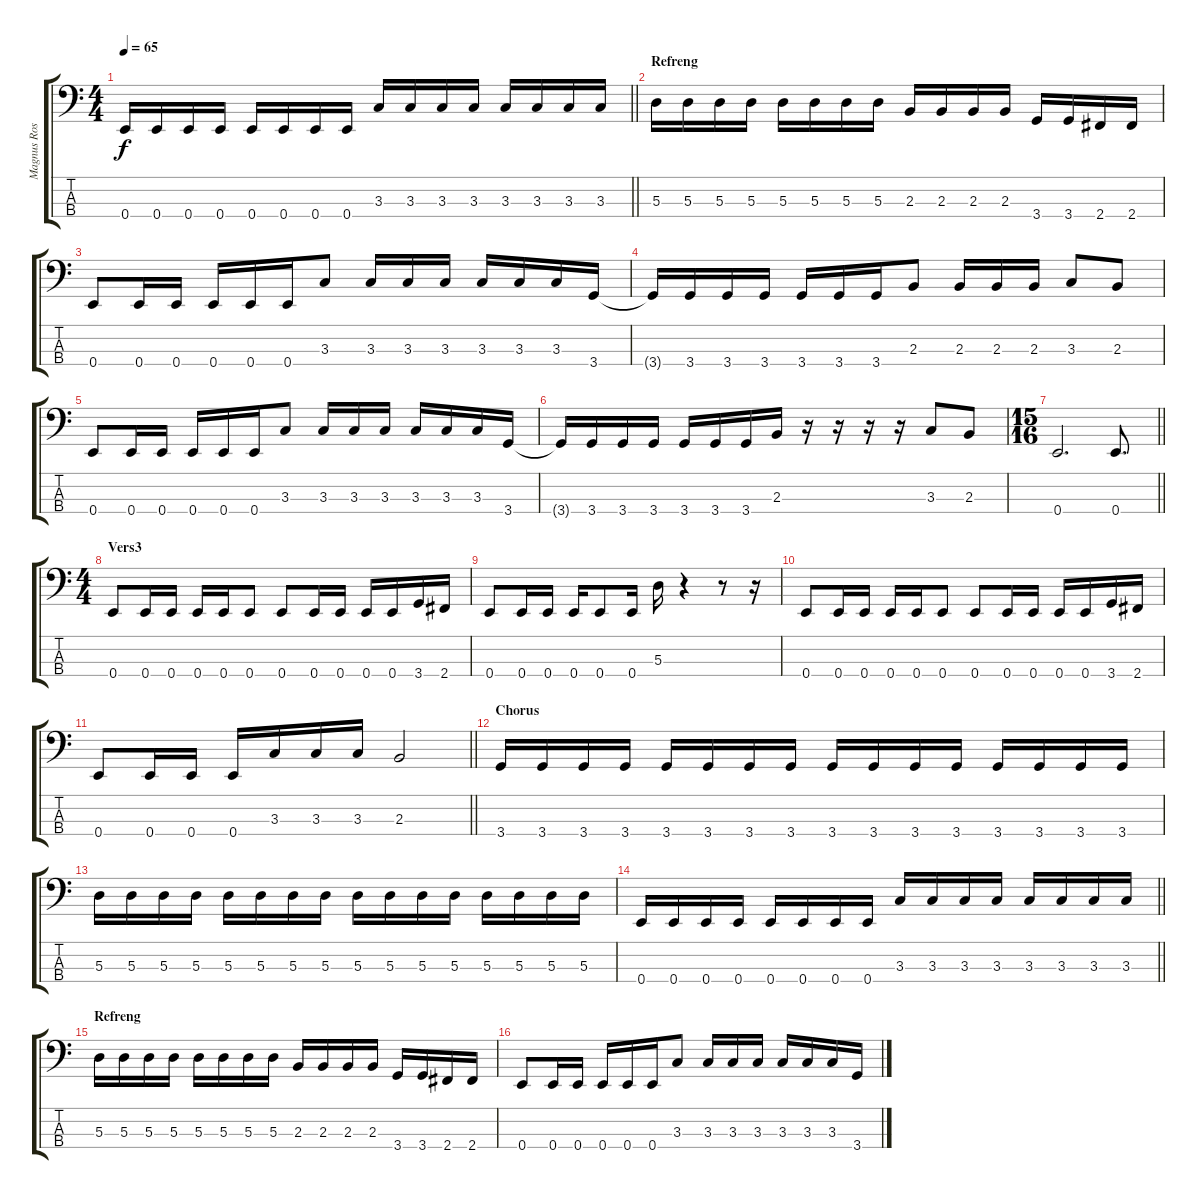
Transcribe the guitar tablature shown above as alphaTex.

\track ("Magnus Rosén" "Magnus Ros") {instrument electricbassfinger}
\staff {score tabs}
\tuning (G2 D2 A1 E1) {hide}
\ts (4 4)
\tempo 65
\clef f4
\barLineRight lightlight
\ks c
0.4.16{dy f} 0.4.16 0.4.16 0.4.16 0.4.16 0.4.16 0.4.16 0.4.16 3.3.16 3.3.16 3.3.16 3.3.16 3.3.16 3.3.16 3.3.16 3.3.16 |
\section ("" "Refreng")
5.3.16 5.3.16 5.3.16 5.3.16 5.3.16 5.3.16 5.3.16 5.3.16 2.3.16 2.3.16 2.3.16 2.3.16 3.4.16 3.4.16 2.4.16 2.4.16 |
0.4.8 0.4.16 0.4.16 0.4.16 0.4.16 0.4.16 3.3.8 3.3.16 3.3.16 3.3.16 3.3.16 3.3.16 3.3.16 3.4.16 |
3.4{t}.16 3.4.16 3.4.16 3.4.16 3.4.16 3.4.16 3.4.16 2.3.8 2.3.16 2.3.16 2.3.16 3.3.8 2.3.8 |
0.4.8 0.4.16 0.4.16 0.4.16 0.4.16 0.4.16 3.3.8 3.3.16 3.3.16 3.3.16 3.3.16 3.3.16 3.3.16 3.4.16 |
3.4{t}.16 3.4.16 3.4.16 3.4.16 3.4.16 3.4.16 3.4.16 2.3.16 r.16 r.16 r.16 r.16 3.3.8 2.3.8 |
\ts (15 16)
\barLineRight lightlight
0.4.2{d} 0.4.8{d} |
\ts (4 4)
\section ("" "Vers3")
0.4.8 0.4.16 0.4.16 0.4.16 0.4.16 0.4.8 0.4.8 0.4.16 0.4.16 0.4.16 0.4.16 3.4.16 2.4.16 |
0.4.8 0.4.16 0.4.16 0.4.16 0.4.8 0.4.16 5.3.16 r.4 r.8 r.16 |
0.4.8 0.4.16 0.4.16 0.4.16 0.4.16 0.4.8 0.4.8 0.4.16 0.4.16 0.4.16 0.4.16 3.4.16 2.4.16 |
\barLineRight lightlight
0.4.8 0.4.16 0.4.16 0.4.16 3.3.16 3.3.16 3.3.16 2.3.2 |
\section ("" "Chorus")
3.4.16 3.4.16 3.4.16 3.4.16 3.4.16 3.4.16 3.4.16 3.4.16 3.4.16 3.4.16 3.4.16 3.4.16 3.4.16 3.4.16 3.4.16 3.4.16 |
5.3.16 5.3.16 5.3.16 5.3.16 5.3.16 5.3.16 5.3.16 5.3.16 5.3.16 5.3.16 5.3.16 5.3.16 5.3.16 5.3.16 5.3.16 5.3.16 |
\barLineRight lightlight
0.4.16 0.4.16 0.4.16 0.4.16 0.4.16 0.4.16 0.4.16 0.4.16 3.3.16 3.3.16 3.3.16 3.3.16 3.3.16 3.3.16 3.3.16 3.3.16 |
\section ("" "Refreng")
5.3.16 5.3.16 5.3.16 5.3.16 5.3.16 5.3.16 5.3.16 5.3.16 2.3.16 2.3.16 2.3.16 2.3.16 3.4.16 3.4.16 2.4.16 2.4.16 |
0.4.8 0.4.16 0.4.16 0.4.16 0.4.16 0.4.16 3.3.8 3.3.16 3.3.16 3.3.16 3.3.16 3.3.16 3.3.16 3.4.16
